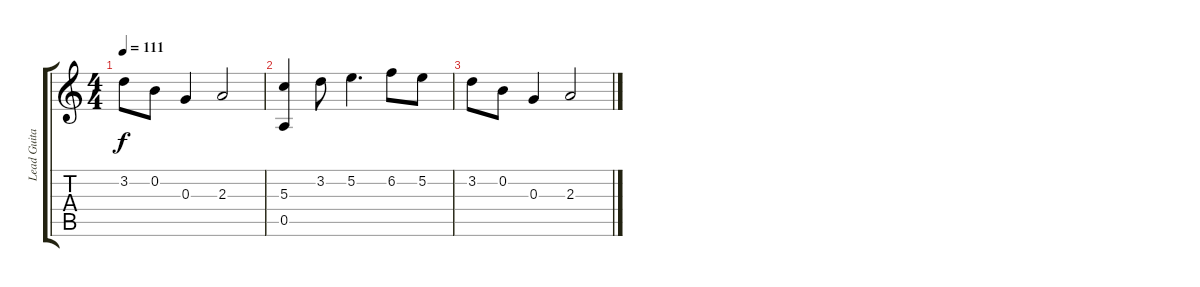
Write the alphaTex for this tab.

\track ("Lead Guitar" "Lead Guita") {instrument acousticguitarsteel}
\staff {score tabs}
\tuning (E4 B3 G3 D3 A2 E2) {hide}
\ts (4 4)
\tempo 111
\clef g2
\ks c
3.2.8{dy f} 0.2.8 0.3.4 2.3.2 |
(5.3 0.5).4 3.2.8 5.2.4{d} 6.2.8 5.2.8 |
3.2.8 0.2.8 0.3.4 2.3.2
